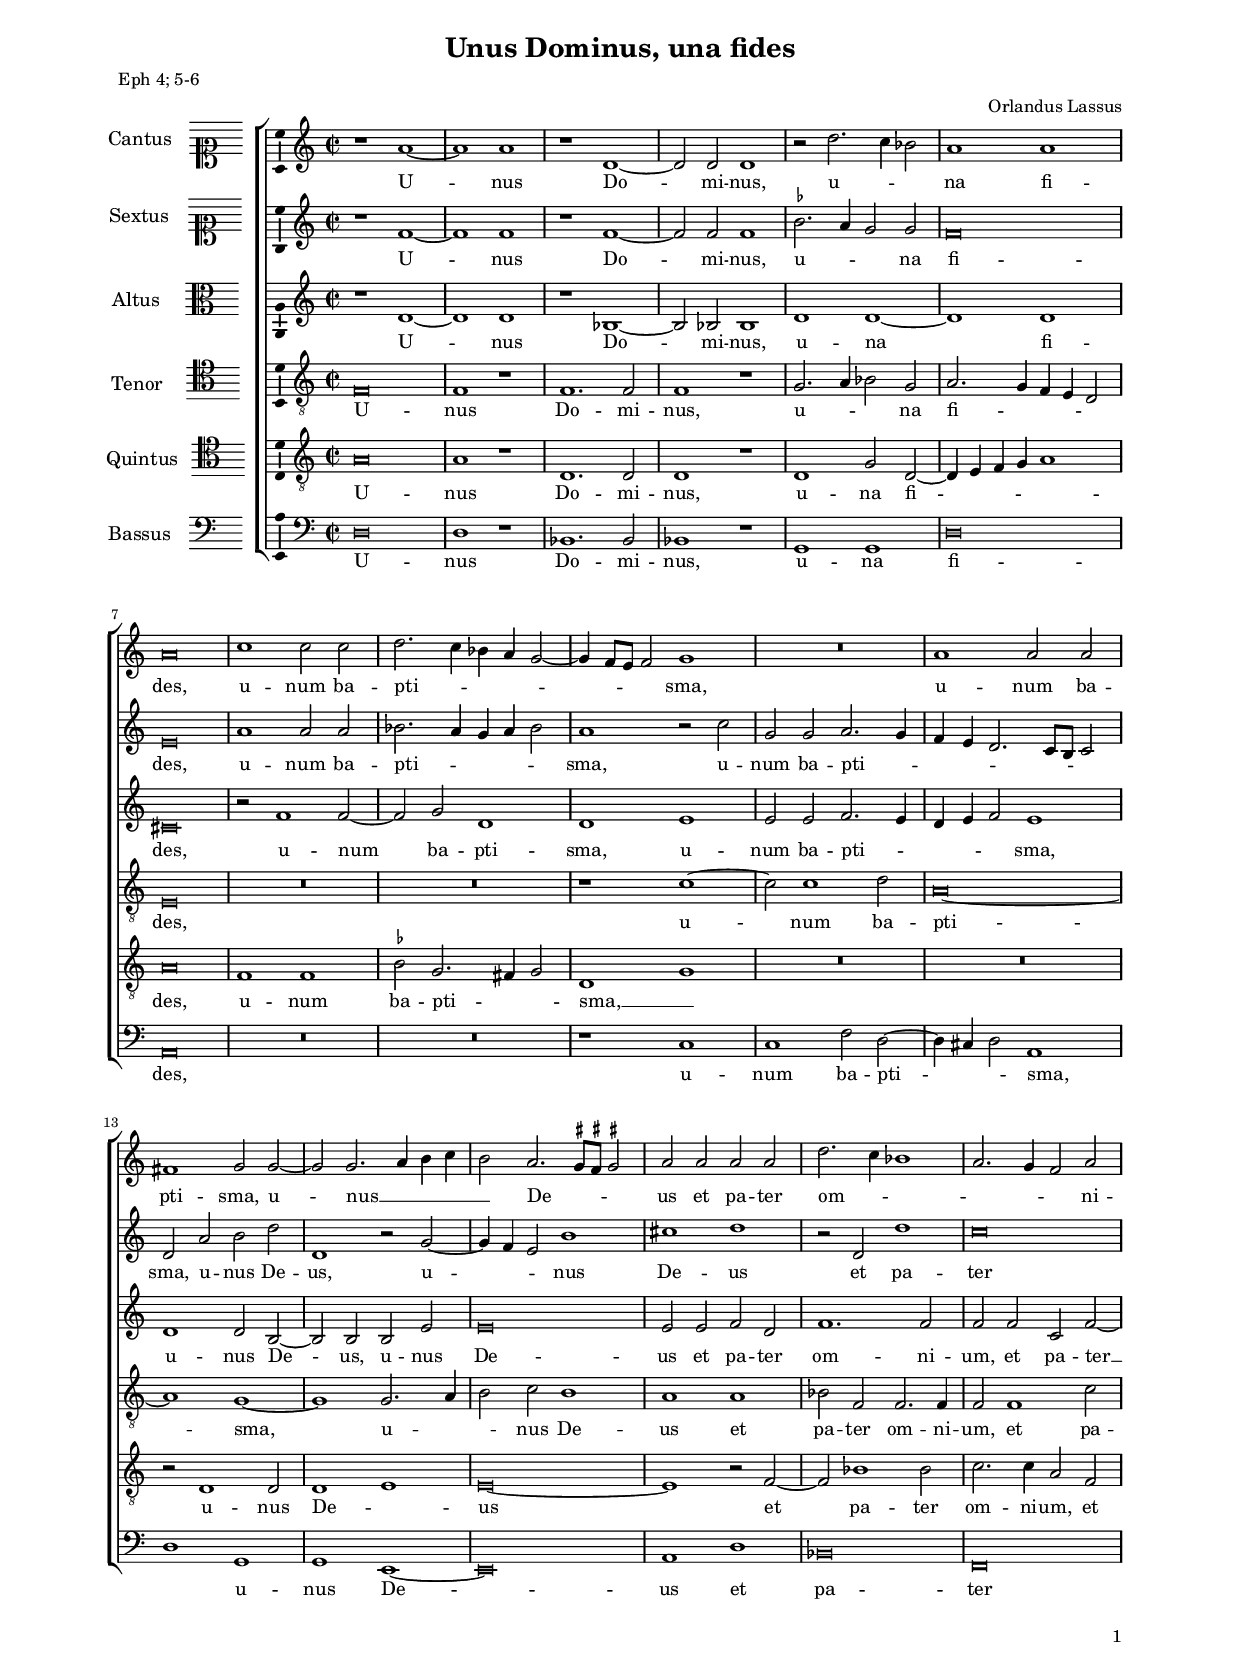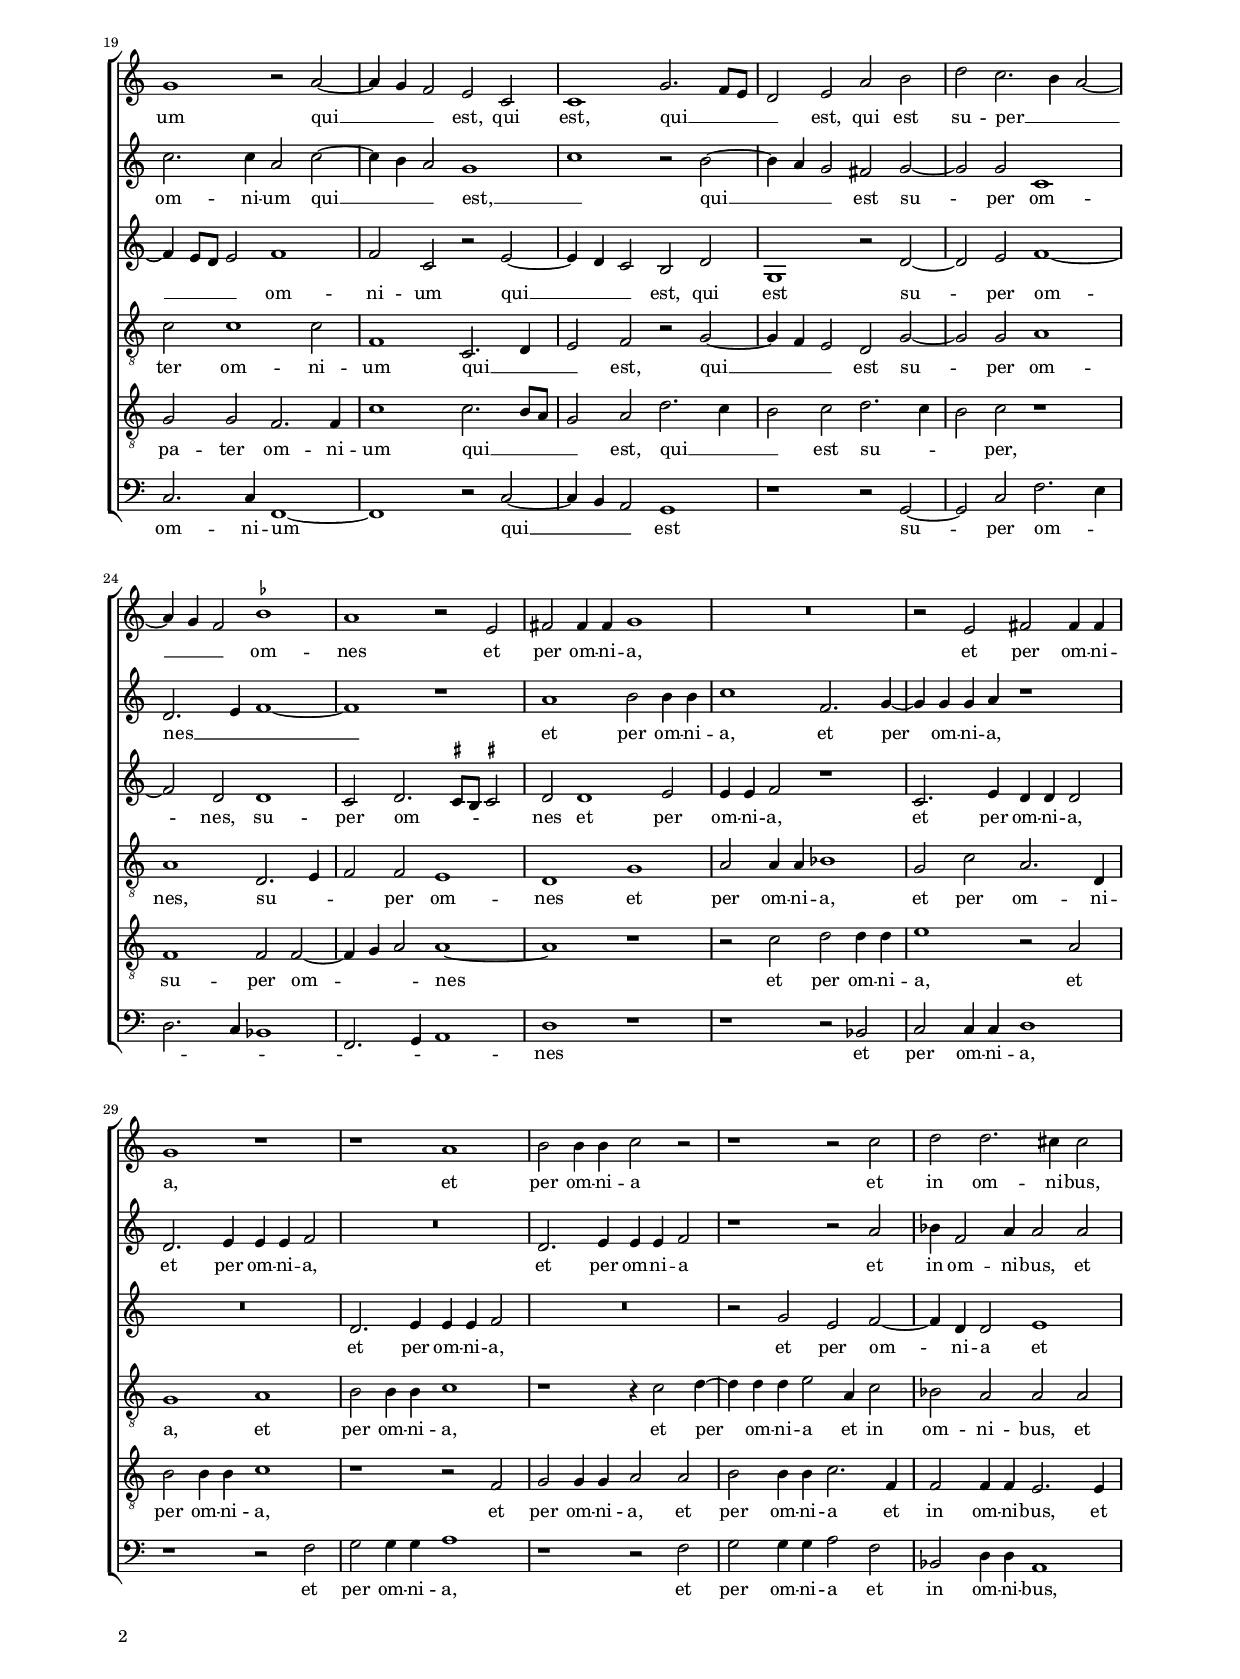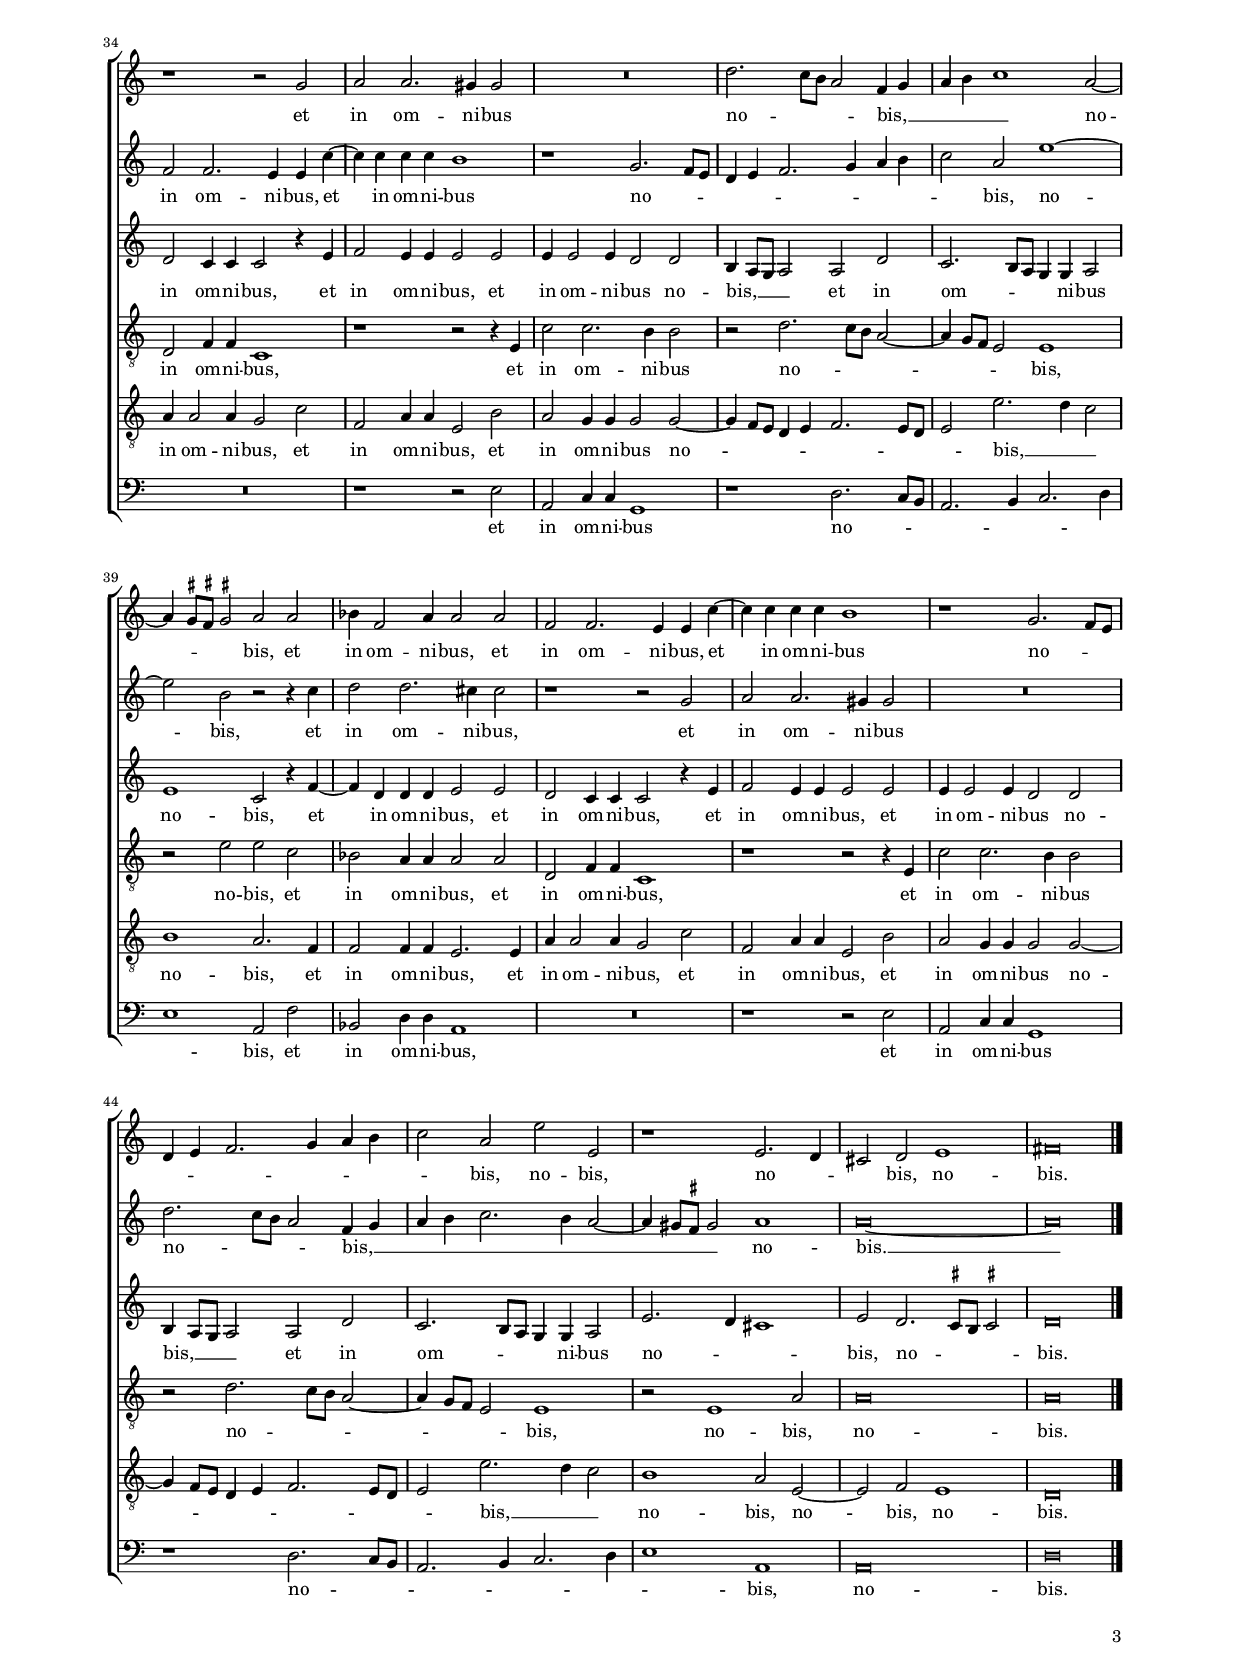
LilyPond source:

\header
{
  title="Unus Dominus, una fides"
  composer=\markup { \column { \transparent "x" "Orlandus Lassus" } }
  poet="Eph 4; 5-6"
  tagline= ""
}

\version "2.24.1"
\include "deutsch.ly"
#(set-global-staff-size 15)
#(ly:set-option 'point-and-click #f)

	
global = {
	\key c \major
	\time 2/2 \set Score.measureLength = #(ly:make-moment 2/1)
	\skip 1*2*48 \bar "|."
	}

	ficta = { \once \set suggestAccidentals = ##t }
	
	forget = #(define-music-function (music) (ly:music?) #{
		\accidentalStyle forget
		$music
		\accidentalStyle default
		#})

        m = \melisma
        me = \melismaEnd

\paper
	{
	top-margin = 1.5 \cm
	bottom-margin = 0.9 \cm
	left-margin = 2 \cm
	right-margin = 2 \cm
	ragged-bottom = ##f
	ragged-last-bottom = ##t
	print-page-number = ##f
	score-system-spacing = #'((basic-distance . 16) (minimum-distance . 14) (padding . 5) (strechability . 250))
	system-system-spacing = #'((basic-distance . 16) (minimum-distance . 14) (padding . 5) (strechability . 250))
	oddFooterMarkup=\markup   \fill-line { "" \fromproperty #'page:page-number-string }
	evenFooterMarkup=\markup  \fill-line { \fromproperty #'page:page-number-string "" }
	last-bottom-spacing = #'((basic-distance . 12) (minimum-distance . 7) (padding . 4))
	systems-per-page = 3
%   page-count = 6
%	min-systems-per-page = 3
	}


incipitcantus = \markup { \score {
	{
	\set Staff.instrumentName = \markup { \fontsize #1 "Cantus" }
	\key c \major
	\clef soprano
	s4 \bar ""
	}
	\layout  {
	raggedright = ##t
	indent = 1.6\cm
	line-width = 2.5 \cm
	\context { \Staff \remove Time_signature_engraver }
	}} \hspace #1 }
	

incipitsextus = \markup { \score {
	{
	\set Staff.instrumentName = \markup { \fontsize #1 "Sextus" }
	\key c \major
	\clef soprano
	s4 \bar ""
	}
	\layout  {
	raggedright = ##t
	indent = 1.6\cm
	line-width = 2.5 \cm
	\context { \Staff \remove Time_signature_engraver }
	}} \hspace #1 }
      
      
incipitaltus = \markup { \score {
	{
	\set Staff.instrumentName = \markup { \fontsize #1 "Altus" }
	\key c \major
	\clef alto
	s4 \bar ""
	}
	\layout  {
	raggedright = ##t
	indent = 1.6\cm
	line-width = 2.5 \cm
	\context { \Staff \remove Time_signature_engraver }
	}} \hspace #1 }


incipittenor = \markup { \score {
	{
	\set Staff.instrumentName = \markup { \fontsize #1 "Tenor" }
	\key c \major
	\clef tenor
	s4 \bar ""
	}
	\layout  {
	raggedright = ##t
	indent = 1.6\cm
	line-width = 2.5 \cm
	\context { \Staff \remove Time_signature_engraver }
	}} \hspace #1 }
      
      
incipitquintus = \markup { \score {
	{
	\set Staff.instrumentName = \markup { \fontsize #1 "Quintus" }
	\key c \major
	\clef tenor
	s4 \bar ""
	}
	\layout  {
	raggedright = ##t
	indent = 1.6\cm
	line-width = 2.5 \cm
	\context { \Staff \remove Time_signature_engraver }
	}} \hspace #1 }
      
      
incipitbassus = \markup { \score {
	{
	\set Staff.instrumentName = \markup { \fontsize #1 "Bassus" }
	\key c \major
	\clef bass
	s4 \bar ""
	}
	\layout  {
	raggedright = ##t
	indent = 1.6\cm
	line-width = 2.5 \cm
	\context { \Staff \remove Time_signature_engraver }
	}} \hspace #1 }


cantus =  \relative c''
	{
	r1 a~
	a1 a
	r1 d,~
	d2 d d1
%5
	r2 d'2. \m c4 b2 \me |
	a1 a
	a\breve
	c1 c2 c
	d2. \m c4 b a g2~
%10
	g4 f8 e f2 \me g1 |
	R\breve
	a1 a2 a
	fis1 g2 g~
	g2 g2. \m a4 h c
%15
	h2 \me a2. \m \ficta gis8 \ficta fis \ficta gis!2 \me |
	a2 a a a
	d2. \m c4 b1
	a2. g4 f2 \me a
	g1 r2 a~
%20
	a4 \m g f2 \me e c |
	c1 g'2. \m f8 e
	d2 \me e a h
	d2 c2. \m h4 a2~
	a4 g f2 \me \ficta b1
%25
	a1 r2 e |
	fis2 fis4 fis g1
	R\breve
	r2 e fis fis4 fis
	g1 r
%30
	r1 a |
	h2 h4 h c2 r
	r1 r2 c
	d2 d2. cis4 cis2
	r1 r2 g
%35
	a2 a2. gis4 gis2 |
	R\breve
	d'2. \m c8 h a2 \me f4 \m g
	a4 h c1 \me a2~
	a4 \m \ficta gis8 \ficta fis \ficta gis!2 \me a a
%40
	b4 f2 a4 a2 a |
	f2 f2. e4 e c'~
	c4 c c c h1
	r1 g2. \m f8 e
	d4 e f2. g4 a h
%45
	c2 \me a e' e, |
	r1 e2. \m d4
	cis2 \me d e1
	fis\breve
	}
	

sextus = \relative c'
	{
	r1 f~
	f1 f
	r1 f~
	f2 f f1
%5
	\ficta b2. \m a4 g2 \me g |
	f\breve
	e\breve
	a1 a2 a
	b2. \m a4 g a b2 \me
%10
	a1 r2 c |
	g2 g a2. \m g4
	f4 e d2. c8 h c2 \me
	d2 a' h d
	d,1 r2 g~
%15
	g4 \m f e2 \me h'1 |
	cis1 d
	r2 d, d'1
	c\breve
	c2. c4 a2 c~
%20
	c4 \m h a2 \me g1 \m |
	c1 \me r2 h~
	h4 \m a g2 \me fis g~
	g2 g c,1
	d2. \m e4 f1~
%25
	f1 \me r |
	a1 h2 h4 h
	c1 f,2. g4~
	g4 g g a r1
	d,2. e4 e e f2
%30
	R\breve |
	d2. e4 e e f2
	r1 r2 a
	b4 f2 a4 a2 a
	f2 f2. e4 e c'~
%35
	c4 c c c h1 |
	r1 g2. \m f8 e
	d4 e f2. g4 a h
	c2 \me a e'1~
	e2 h r r4 c
%40
	d2 d2. cis4 cis2 |
	r1 r2 g
	a2 a2. gis4 gis2
	R\breve
	d'2. \m c8 h a2 \me f4 \m g
%45
	a4 h c2. h4 a2~
	a4 gis8 \ficta fis gis2 \me a1
	a\breve~
	a\breve
	}

altus =  \relative c'
	{
	r1 d~
	d1 d
	r1 b~
	b2 b b1
%5
	d1 d~ |
	d1 d
	cis\breve
	r2 f1 f2~
	f2 g d1
%10
	d1 e |
	e2 e f2. \m e4
	d4 e f2 \me e1
	d1 d2 h~
	h2 h h e
%15
	e\breve |
	e2 e f d
	f1. f2
	f2 f c f~
	f4 \m e8 d e2 \me f1
%20
	f2 c r e~ |
	e4 \m d c2 \me h d
	g,1 r2 d'~
	d2 e f1~
	f2 d d1
%25
	c2 d2. \m \ficta cis8 h \ficta cis!2 \me |
	d2 d1 e2
	e4 e f2 r1
	c2. e4 d d d2
	R\breve
%30
	d2. e4 e e f2 |
	R\breve
	r2 g e f~
	f4 d d2 e1
	d2 c4 c c2 r4 e
%35
	f2 e4 e e2 e |
	e4 e2 e4 d2 d
	h4 \m a8 g a2 \me a d
	c2. \m h8 a g4 \me g a2
	e'1 c2 r4 f~
%40
	f4 d d d e2 e |
	d2 c4 c c2 r4 e
	f2 e4 e e2 e
	e4 e2 e4 d2 d
	h4 \m a8 g a2 \me a d
%45
	c2. \m h8 a g4 \me g a2 |
	e'2. \m d4 cis1 \me
	e2 d2. \m \ficta cis8 h \ficta cis!2 \me
	d\breve
	}


tenor =  \relative c
	{
	f\breve
	f1 r
	f1. f2
	f1 r
%5
	g2. \m a4 b2 \me g |
	a2. \m g4 f e d2 \me
	e\breve
	R\breve
	R\breve
%10
	r1 c'~ |
	c2 c1 d2
	a\breve~
	a1 g~
	g1 g2. \m a4
%15
	h2 \me c h1 |
	a1 a
	b2 f f2. f4
	f2 f1 c'2
	c2 c1 c2
%20
	f,1 c2. \m d4 |
	e2 \me f r g~
	g4 \m f e2 \me d g~
	g2 g a1
	a1 d,2. \m e4
%25
	f2 \me f e1 |
	d1 g
	a2 a4 a b1
	g2 c a2. d,4
	g1 a
%30
	h2 h4 h c1 |
	r1 r4 c2 d4~
	d4 d d e2 a,4 c2
	b2 a a a
	d,2 f4 f c1
%35
	r1 r2 r4 e |
	c'2 c2. h4 h2
	r2 d2. \m c8 h a2~
	a4 g8 f e2 \me e1
	r2 e' e c
%40
	b2 a4 a a2 a |
	d,2 f4 f c1
	r1 r2 r4 e
	c'2 c2. h4 h2
	r2 d2. \m c8 h a2~
%45
	a4 g8 f e2 \me e1 |
	r2 e1 a2
	a\breve
	a\breve
	}

	
quintus  =  \relative c'
	{
	a\breve
	a1 r
	d,1. d2
	d1 r
%5
	d1 g2 d~ |
	d4 \m e f g a1 \me
	a\breve
	f1 f
	\ficta b2 g2. \m fis4 g2 \me
%10
	d1 \m g \me |
	R\breve
	R\breve
	r2 d1 d2
	d1 \m e \me
%15
	e\breve~ |
	e1 r2 f~
	f2 b1 b2
	c2. c4 a2 f
	g2 g f2. f4
%20
	c'1 c2. \m h8 a |
	g2 \me a d2. \m c4
	h2 \me c d2. \m c4
	h2 \me c r1
	f,1 f2 f~
%25
	f4 \m g a2 \me a1~ |
	a1 r
	r2 c d d4 d
	e1 r2 a,
	h2 h4 h c1
%30
	r1 r2 f, |
	g2 g4 g a2 a
	h2 h4 h c2. f,4
	f2 f4 f e2. e4
	a4 a2 a4 g2 c
%35
	f,2 a4 a e2 h' |
	a2 g4 g g2 g~
	g4 \m f8 e d4 e f2. e8 d
	e2 \me e'2. \m d4 c2 \me
	h1 a2. f4
%40
	f2 f4 f e2. e4 |
	a4 a2 a4 g2 c
	f,2 a4 a e2 h'
	a2 g4 g g2 g~
	g4 \m f8 e d4 e f2. e8 d
%45
	e2 \me e'2. \m d4 c2 \me |
	h1 a2 e~
	e2 f e1
	d\breve |
	}


bassus  =  \relative c
	{
	d\breve
	d1 r
	b1. b2
	b1 r
%5
	g1 g |
	d'\breve
	a\breve
	R\breve
	R\breve
%10
	r1 c
	c1 f2 d~
	d4 \m cis d2 \me a1 \m
	d1 \me g,
	g1 e~
%15
	e\breve |
	a1 d
	b\breve
	f\breve
	c'2. c4 f,1~
%20
	f1 r2 c'~ |
	c4 \m h a2 \me g1
	r1 r2 g~
	g2 c f2. \m e4
	d2. c4 b1
%25
	f2. g4 a1 \me |
	d1 r
	r1 r2 b
	c2 c4 c d1
	r1 r2 f
%30
	g2 g4 g a1 |
	r1 r2 f
	g2 g4 g a2 f
	b,2 d4 d a1
	R\breve
%35
	r1 r2 e' |
	a,2 c4 c g1
	r1 d'2. \m c8 h
	a2. h4 c2. d4
	e1 \me a,2 f'
%40
	b,2 d4 d a1 |
	R\breve
	r1 r2 e'
	a,2 c4 c g1
	r1 d'2. \m c8 h
%45
	a2. h4 c2. d4 |
	e1 \me a,
	a\breve
	d\breve |
	}
	
lyricscantus = \lyricmode {
	U -- nus Do -- mi -- nus, u -- na fi -- des,
	u -- num ba -- pti -- sma,
	u -- num ba -- pti -- sma,
	u -- nus __ De -- us et pa -- ter om -- ni -- um
	qui __ est,
	qui est,
	qui __ est,
	qui est su -- per __ om -- nes
	et per om -- ni -- a,
	et per om -- ni -- a,
	et per om -- ni -- a
	et in om -- ni -- bus,
	et in om -- ni -- bus
	no -- bis, __
	no -- bis,
	et in om -- ni -- bus,
	et in om -- ni -- bus,
	et in om -- ni -- bus
	no -- bis,
	no -- bis,
	no -- bis,
	no -- bis.
	}

	
lyricssextus = \lyricmode {
	U -- nus Do -- mi -- nus, u -- na fi -- des,
	u -- num ba -- pti -- sma,
	u -- num ba -- pti -- sma,
	u -- nus De -- us,
	u -- nus De -- us et pa -- ter om -- ni -- um
	qui __ est, __
	qui __ est su -- per om -- nes __
	et per om -- ni -- a,
	et per om -- ni -- a,
	et per om -- ni -- a,
	et per om -- ni -- a
	et in om -- ni -- bus,
	et in om -- ni -- bus,
	et in om -- ni -- bus
	no -- bis,
	no -- bis,
	et in om -- ni -- bus,
	et in om -- ni -- bus
	no -- bis, __
	no -- bis. __
	}
	
	
lyricsaltus = \lyricmode {
	U -- nus Do -- mi -- nus, u -- na fi -- des,
	u -- num ba -- pti -- sma,
	u -- num ba -- pti -- sma,
	u -- nus De -- us,
	u -- nus De -- us et pa -- ter om -- ni -- um,
	et pa -- ter __ om -- ni -- um
	qui __ est,
	qui est su -- per om -- nes,
	su -- per om -- nes
	et per om -- ni -- a,
	et per om -- ni -- a,
	et per om -- ni -- a,
	et per om -- ni -- a
	et in om -- ni -- bus,
	et in om -- ni -- bus,
	et in om -- ni -- bus
	no -- bis, __
	et in om -- ni -- bus no -- bis,
	et in om -- ni -- bus,
	et in om -- ni -- bus,
	et in om -- ni -- bus,
	et in om -- ni -- bus
	no -- bis, __
	et in om -- ni -- bus
	no -- bis,
	no -- bis.
	}
	

lyricstenor = \lyricmode {
	U -- nus Do -- mi -- nus, u -- na fi -- des,
	u -- num ba -- pti -- sma,
	u -- nus De -- us et pa -- ter om -- ni -- um,
	et pa -- ter om -- ni -- um
	qui __ est,
	qui __ est su -- per om -- nes,
	su -- per om -- nes
	et per om -- ni -- a,
	et per om -- ni -- a,
	et per om -- ni -- a,
	et per om -- ni -- a
	et in om -- ni -- bus,
	et in om -- ni -- bus,
	et in om -- ni -- bus
	no -- bis,
	no -- bis,
	et in om -- ni -- bus,
	et in om -- ni -- bus,
	et in om -- ni -- bus
	no -- bis,
	no -- bis,
	no -- bis.
	}

	
lyricsquintus = \lyricmode {
	U -- nus Do -- mi -- nus, u -- na fi -- des,
	u -- num ba -- pti -- sma, __
	u -- nus De -- us et pa -- ter om -- ni -- um,
	et pa -- ter om -- ni -- um
	qui __ est,
	qui __ est su -- per,
	su -- per om -- nes
	et per om -- ni -- a,
	et per om -- ni -- a,
	et per om -- ni -- a,
	et per om -- ni -- a
	et in om -- ni -- bus,
	et in om -- ni -- bus,
	et in om -- ni -- bus,
	et in om -- ni -- bus
	no -- bis, __
	no -- bis,
	et in om -- ni -- bus,
	et in om -- ni -- bus,
	et in om -- ni -- bus,
	et in om -- ni -- bus
	no -- bis, __
	no -- bis,
	no -- bis,
	no -- bis.
	}
	
	
lyricsbassus = \lyricmode {
	U -- nus Do -- mi -- nus, u -- na fi -- des,
	u -- num ba -- pti -- sma,
	u -- nus De -- us et pa -- ter om -- ni -- um
	qui __ est su -- per om -- nes
	et per om -- ni -- a,
	et per om -- ni -- a,
	et per om -- ni -- a
	et in om -- ni -- bus,
	et in om -- ni -- bus
	no -- bis,
	et in om -- ni -- bus,
	et in om -- ni -- bus
	no -- bis,
	no -- bis.
	}
	

\score
{  
	\new ChoirStaff \with { \override StaffGrouper.staff-staff-spacing.basic-distance = #12 }
	<<
	
	\new Staff << \global
	\new Voice="v1" {
		\set Staff.instrumentName=\incipitcantus
		\set Staff.midiInstrument = "reed organ"
		\clef violin
		\cantus }
	\new Lyrics \lyricsto "v1" {\lyricscantus }
	>>
	
	
	\new Staff << \global
	\new Voice="v6" {
		\set Staff.instrumentName=\incipitsextus
		\set Staff.midiInstrument = "reed organ"
		\clef violin
		\sextus}
	\new Lyrics \lyricsto "v6" {\lyricssextus }
	>>

	
	\new Staff << \global
	\new Voice="v2" {
		\set Staff.instrumentName=\incipitaltus
		\set Staff.midiInstrument = "reed organ"
		\clef violin
		\altus}
	\new Lyrics \lyricsto "v2" {\lyricsaltus }
	>>

	
	\new Staff << \global
	\new Voice="v3" {
		\set Staff.instrumentName=\incipittenor
		\set Staff.midiInstrument = "reed organ"
		\clef "G_8"
		\tenor }
	\new Lyrics \lyricsto "v3" {\lyricstenor }
	>>
	
	
	\new Staff << \global
	\new Voice="v5" {
		\set Staff.instrumentName=\incipitquintus
		\set Staff.midiInstrument = "reed organ"
		\clef "G_8"
		\quintus}
	\new Lyrics \lyricsto "v5" {\lyricsquintus }
	>>
	
	
	\new Staff << \global
	\new Voice="v4" {
		\set Staff.instrumentName=\incipitbassus
		\set Staff.midiInstrument = "reed organ"
		\clef bass
		\bassus }
	\new Lyrics \lyricsto "v4" {\lyricsbassus}
	>>
	
	>>
		
	\layout
	{
	indent = 2.5 \cm
	\context { \Staff \override TimeSignature.break-visibility = #end-of-line-invisible }
   	\context { \Staff \consists "Ambitus_engraver" }
%	\context { \Voice \override Slur.transparent = ##t }
	\context { \Score \override BarNumber.padding = #2 }
	\context { \Voice \override NoteHead.style = #'baroque }
	}
	
\midi
	{
    \tempo 2 = 85
	}
	
}


% EOF
